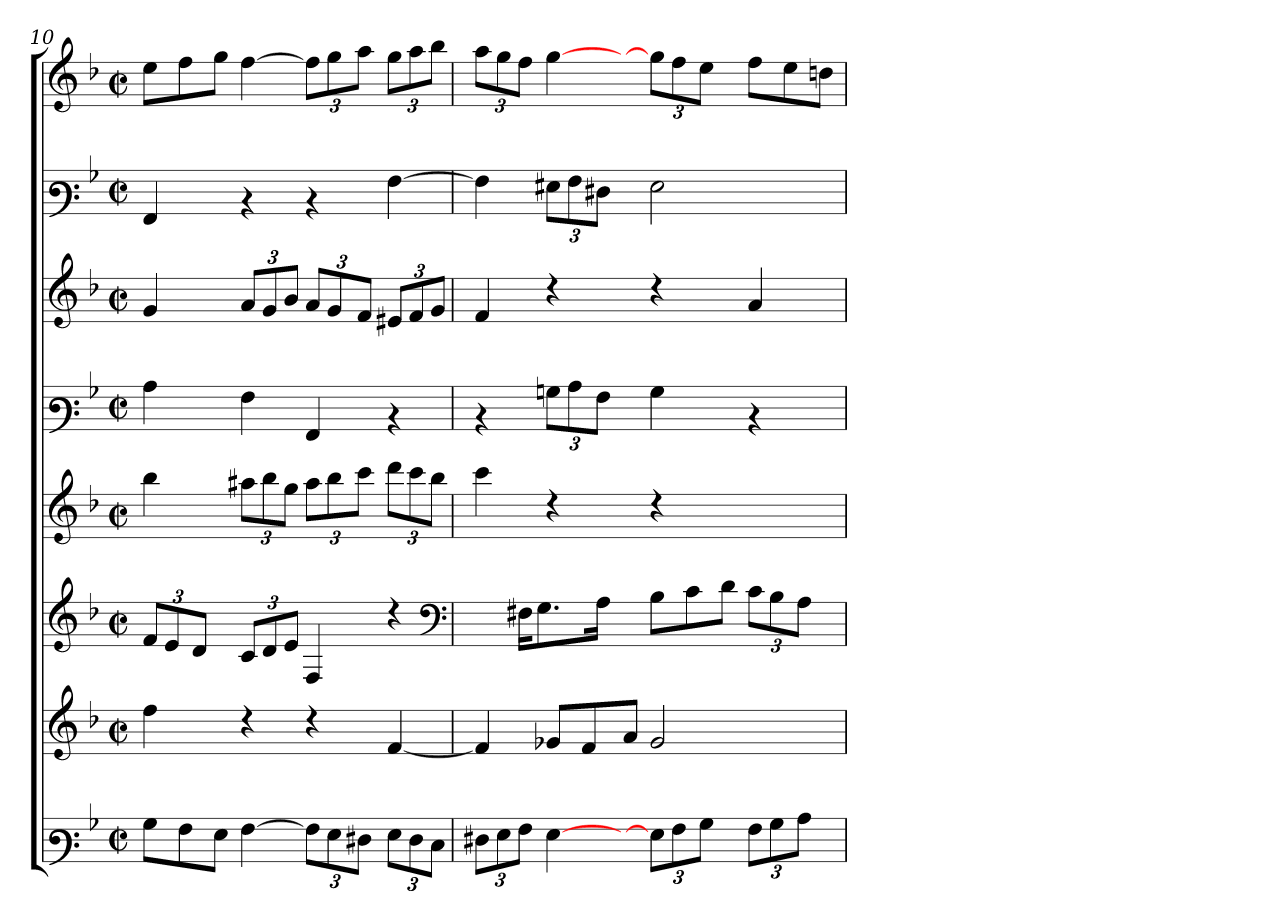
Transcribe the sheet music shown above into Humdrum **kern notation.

**kern	**kern	**kern	**kern	**kern	**kern	**kern	**kern
*part8	*part7	*part6	*part5	*part4	*part3	*part2	*part1
*staff8	*staff7	*staff6	*staff5	*staff4	*staff3	*staff2	*staff1
*clefF3	*clefG3	*clefG3	*clefG3	*clefF3	*clefG3	*clefF3	*clefG3
*k[b-]	*k[b-]	*k[b-]	*k[b-]	*k[b-]	*k[b-]	*k[b-]	*k[b-]
*M2/2	*M2/2	*M2/2	*M2/2	*M2/2	*M2/2	*M2/2	*M2/2
*met(c|)	*met(c|)	*met(c|)	*met(c|)	*met(c|)	*met(c|)	*met(c|)	*met(c|)
=10	=10	=10	=10	=10	=10	=10	=10
8B-\L	4dd\	12d/L	4gg\	4c\	4e/	4AA/	8cc\L
.	.	12c/	.	.	.	.	.
8A\	.	.	.	.	.	.	8dd\
.	.	12B-/J	.	.	.	.	.
8G\J	8ryy	8ryy	8ryy	8ryy	8ryy	8ryy	8ee\J
[>4A\	4rb	12A/L	12ff#X\L	4A\	12f/L	4rD	[>4dd\
.	.	12B-/	12gg\	.	12e/	.	.
.	.	12c/J	12ee\J	.	12g/J	.	.
12A\L]	4rb	4D/	12ff#\L	4AA/	12f/L	4rD	12dd\L]
12G\	.	.	12gg\	.	12e/	.	12ee\
12F#X\J	.	.	12aa\J	.	12d/J	.	12ff\J
12G\L	[<4d/	4rb	12bb-\L	4rD	12c#X/L	[>4A\	12ee\L
12F#\	.	.	12aa\	.	12d/	.	12ff\
12E\J	.	.	12gg\J	.	12e/J	.	12gg\J
*	*	*clefF4	*	*	*	*	*
=11	=11	=11	=11	=11	=11	=11	=11
12F#X\L	4d/]	6ryy	4aa\	4rD	4d/	4A\]	12ff\L
12G\	.	.	.	.	.	.	12ee\
12A\J	.	16F#X\KL	.	.	.	.	12dd\J
.	.	8.G\	.	.	.	.	.
[>4G\	8e-X/L	.	4rb	12Bn\L	4rb	12G#X\L	[>4ee\
.	.	.	.	12c\	.	12A\	.
.	8d/	.	.	.	.	.	.
.	.	16A\Jk	.	12A\J	.	12F#X\J	.
.	.	48%7ryy	.	.	.	.	.
8ryy	8f/J	.	8ryy	8ryy	8ryy	8ryy	8ryy
12G\L]	2e-/	8B-\L	4rb	4B\	4rb	2G#\	12ee\L]
12A\	.	.	.	.	.	.	12dd\
.	.	8c\	.	.	.	.	.
12B-\J	.	.	.	.	.	.	12cc\J
8ryy	.	8d\J	2ryy	8ryy	8ryy	.	8ryy
12A\L	.	12c\L	.	4rD	4f/	.	8dd\L
12B-\	.	12B-\	.	.	.	.	.
.	4ryy	.	.	.	.	4ryy	8cc\
12c\J	.	12A\J	.	.	.	.	.
8ryy	.	8ryy	.	8ryy	8ryy	.	8bn\J
=	=	=	=	=	=	=	=
*-	*-	*-	*-	*-	*-	*-	*-
